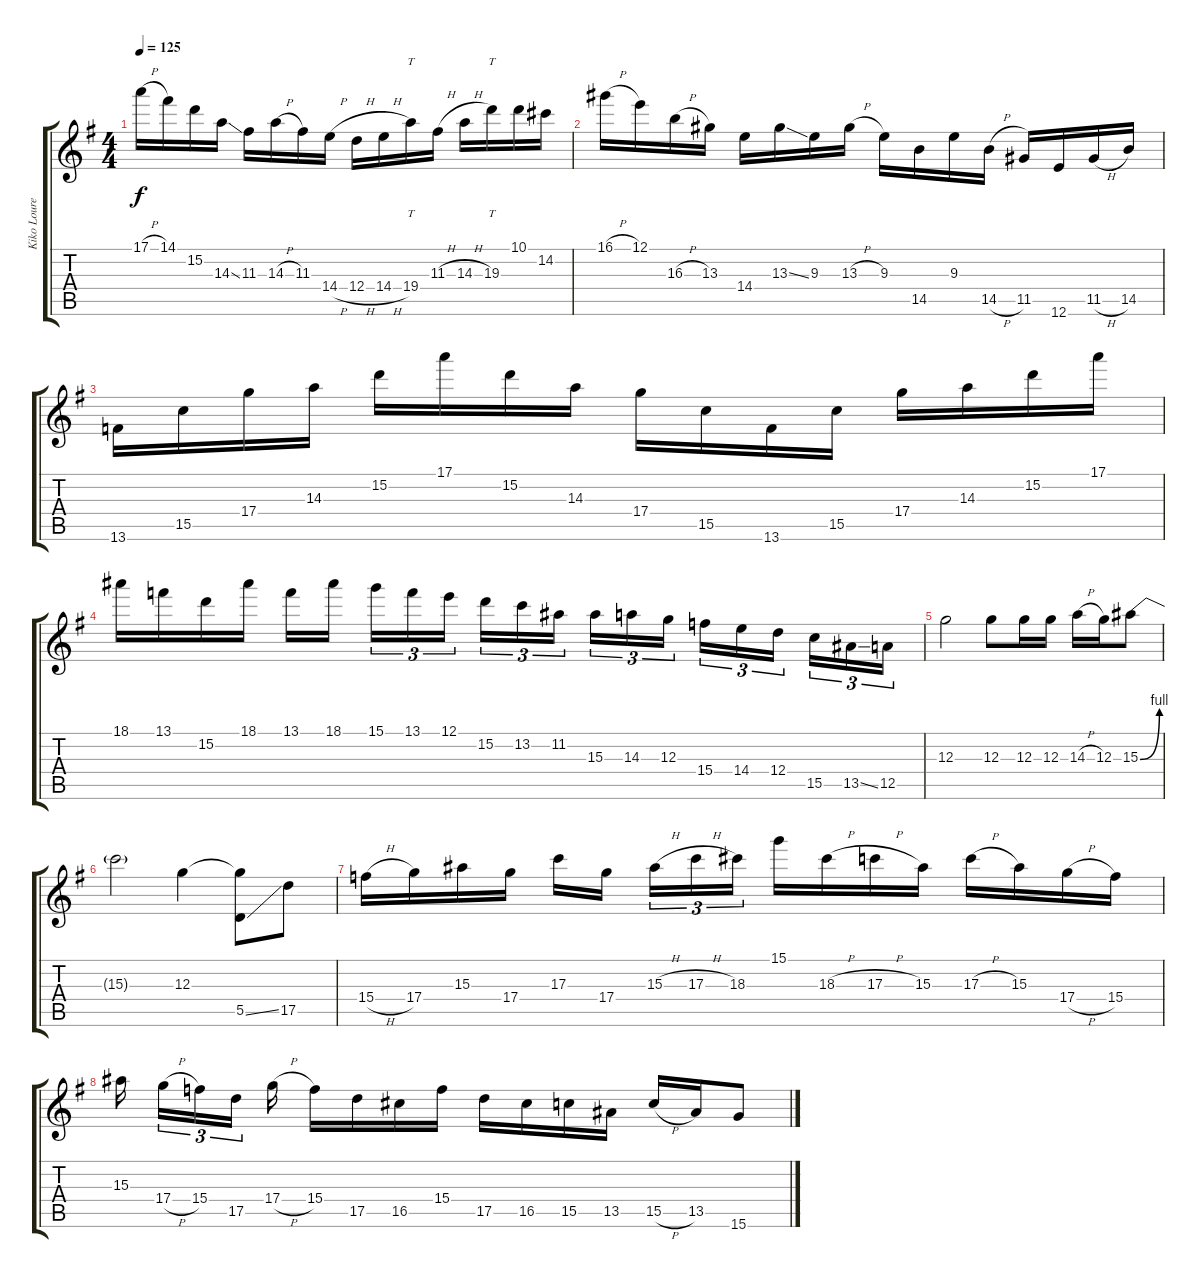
\track ("Kiko Loureiro" "Kiko Loure") {instrument distortionguitar}
\staff {score tabs}
\tuning (E4 B3 G3 D3 A2 E2) {hide}
\ts (4 4)
\tempo 125
\clef g2
\ks eminor
17.1{h}.16{dy f} 14.1.16 15.2.16 14.3{ss}.16 11.3.16 14.3{h}.16 11.3.16 14.4{h}.16 12.4{h}.16 14.4{h}.16 19.4.16{tt} 11.3{h}.16 14.3{h}.16 19.3.16{tt} 10.1.16 14.2.16 |
16.1{h}.16 12.1.16 16.3{h}.16 13.3.16 14.4.16 13.3{ss}.16 9.3.16 13.3{h}.16 9.3.16 14.5.16 9.3.16 14.5{h}.16 11.5.16 12.6.16 11.5{h}.16 14.5.16 |
13.6.16 15.5.16 17.4.16 14.3.16 15.2.16 17.1.16 15.2.16 14.3.16 17.4.16 15.5.16 13.6.16 15.5.16 17.4.16 14.3.16 15.2.16 17.1.16 |
18.1.16 13.1.16 15.2.16 18.1.16 13.1.16 18.1.16{beam splitsecondary} 15.1.16{tu (3 2)} 13.1.16{tu (3 2)} 12.1.16{tu (3 2)} 15.2.16{tu (3 2)} 13.2.16{tu (3 2)} 11.2.16{tu (3 2) beam splitsecondary} 15.3.16{tu (3 2)} 14.3.16{tu (3 2)} 12.3.16{tu (3 2)} 15.4.16{tu (3 2)} 14.4.16{tu (3 2)} 12.4.16{tu (3 2) beam splitsecondary} 15.5.16{tu (3 2)} 13.5{ss}.16{tu (3 2)} 12.5.16{tu (3 2)} |
12.3.2 12.3.8 12.3.16 12.3.16 14.3{h}.16 12.3.16 15.3{be (bend 0 0 60 4)}.8 |
15.3{t}.2 12.3.4 (12.3{t} 5.5{ss}).8 17.5.8 |
15.4{h}.16 17.4.16 15.3.16 17.4.16 17.3.16 17.4.16{beam splitsecondary} 15.3{h}.16{tu (3 2)} 17.3{h}.16{tu (3 2)} 18.3.16{tu (3 2)} 15.1.16 18.3{h}.16 17.3{h}.16 15.3.16 17.3{h}.16 15.3.16 17.4{h}.16 15.4.16 |
15.3.16{beam splitsecondary} 17.4{h}.16{tu (3 2)} 15.4.16{tu (3 2)} 17.5.16{tu (3 2) beam splitsecondary} 17.4{h}.16 15.4.16 17.5.16 16.5.16 15.4.16 17.5.16 16.5.16 15.5.16 13.5.16 15.5{h}.16 13.5.16 15.6.8
